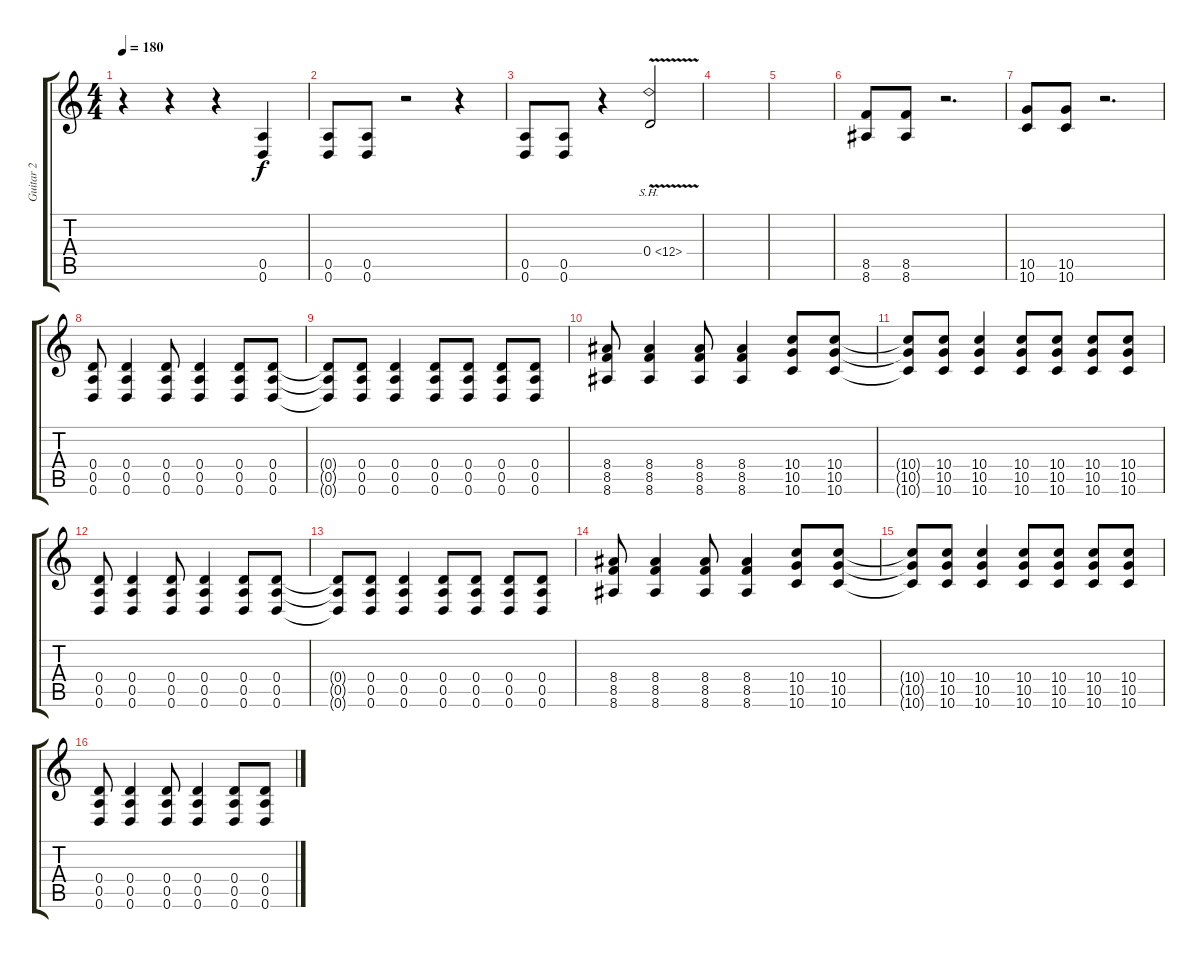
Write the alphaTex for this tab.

\track ("Guitar 2" "Guitar 2") {instrument distortionguitar}
\staff {score tabs}
\tuning (E4 B3 G3 D3 A2 D2) {hide}
\ts (4 4)
\tempo 180
\clef g2
\ks c
r.4{dy f} r.4 r.4 (0.5 0.6).4 |
(0.5 0.6).8 (0.5 0.6).8 r.2 r.4 |
(0.5 0.6).8 (0.5 0.6).8 r.4 0.4{sh 12 v}.2 |
|
|
(8.5 8.6).8 (8.5 8.6).8 r.2{d} |
(10.5 10.6).8 (10.5 10.6).8 r.2{d} |
(0.4 0.5 0.6).8 (0.4 0.5 0.6).4 (0.4 0.5 0.6).8 (0.4 0.5 0.6).4 (0.4 0.5 0.6).8 (0.4 0.5 0.6).8 |
(0.4{t} 0.5{t} 0.6{t}).8 (0.4 0.5 0.6).8 (0.4 0.5 0.6).4 (0.4 0.5 0.6).8 (0.4 0.5 0.6).8 (0.4 0.5 0.6).8 (0.4 0.5 0.6).8 |
(8.4 8.5 8.6).8 (8.4 8.5 8.6).4 (8.4 8.5 8.6).8 (8.4 8.5 8.6).4 (10.4 10.5 10.6).8 (10.4 10.5 10.6).8 |
(10.4{t} 10.5{t} 10.6{t}).8 (10.4 10.5 10.6).8 (10.4 10.5 10.6).4 (10.4 10.5 10.6).8 (10.4 10.5 10.6).8 (10.4 10.5 10.6).8 (10.4 10.5 10.6).8 |
(0.4 0.5 0.6).8 (0.4 0.5 0.6).4 (0.4 0.5 0.6).8 (0.4 0.5 0.6).4 (0.4 0.5 0.6).8 (0.4 0.5 0.6).8 |
(0.4{t} 0.5{t} 0.6{t}).8 (0.4 0.5 0.6).8 (0.4 0.5 0.6).4 (0.4 0.5 0.6).8 (0.4 0.5 0.6).8 (0.4 0.5 0.6).8 (0.4 0.5 0.6).8 |
(8.4 8.5 8.6).8 (8.4 8.5 8.6).4 (8.4 8.5 8.6).8 (8.4 8.5 8.6).4 (10.4 10.5 10.6).8 (10.4 10.5 10.6).8 |
(10.4{t} 10.5{t} 10.6{t}).8 (10.4 10.5 10.6).8 (10.4 10.5 10.6).4 (10.4 10.5 10.6).8 (10.4 10.5 10.6).8 (10.4 10.5 10.6).8 (10.4 10.5 10.6).8 |
(0.4 0.5 0.6).8 (0.4 0.5 0.6).4 (0.4 0.5 0.6).8 (0.4 0.5 0.6).4 (0.4 0.5 0.6).8 (0.4 0.5 0.6).8
